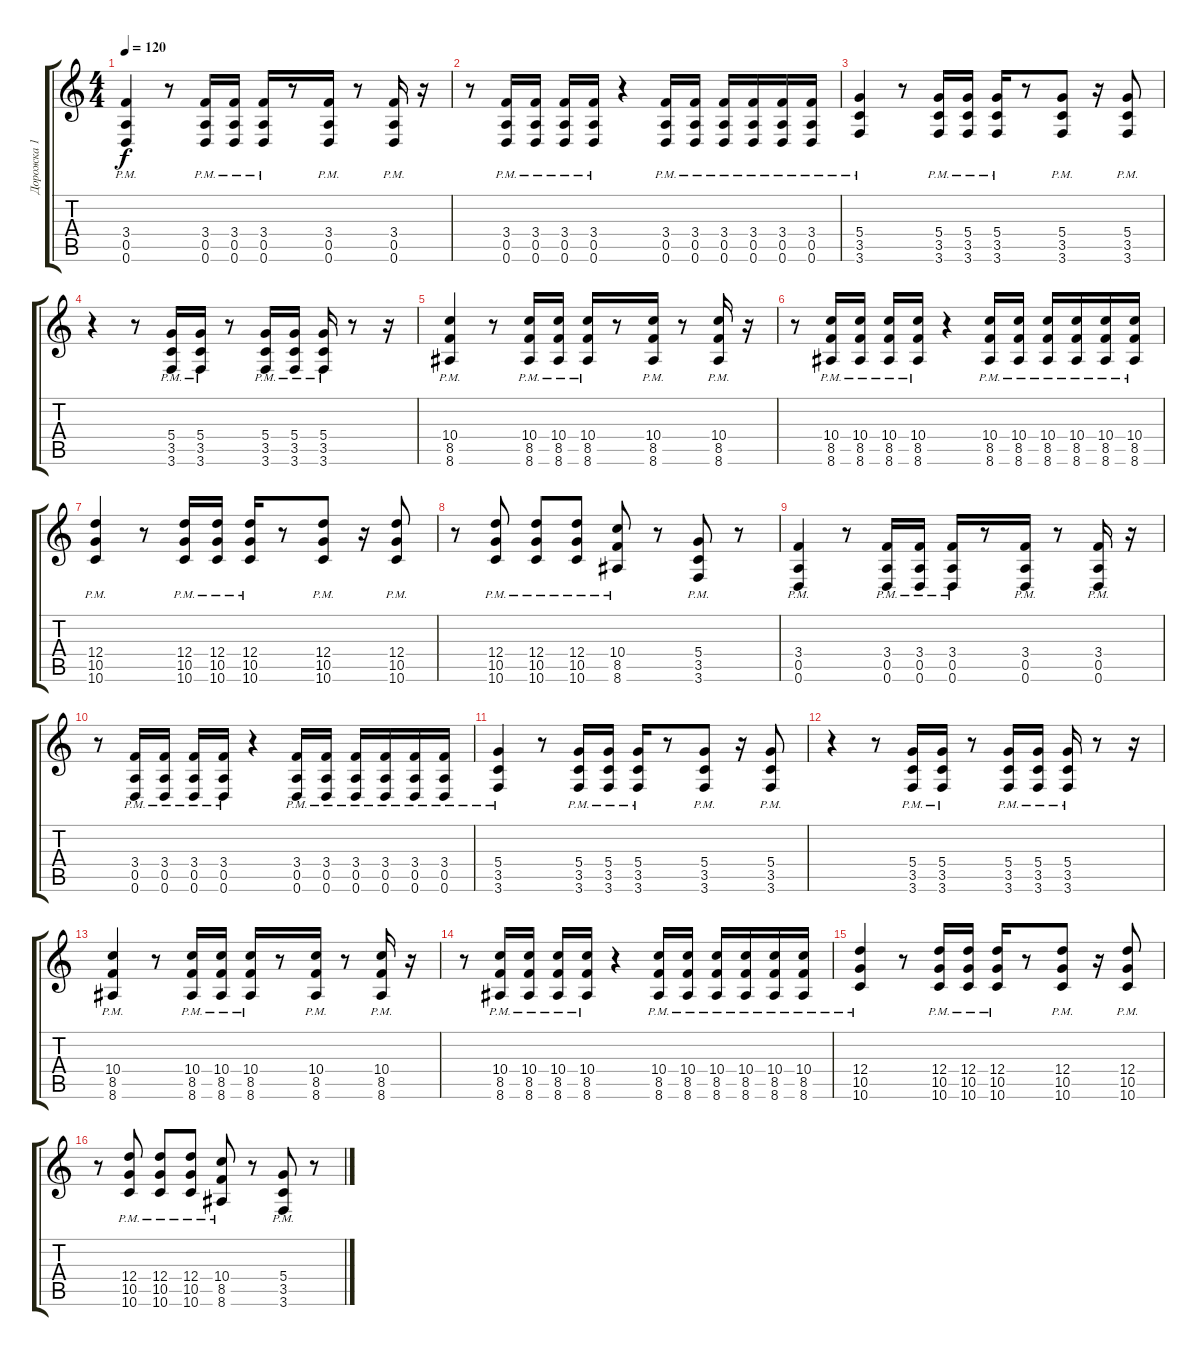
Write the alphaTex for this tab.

\track ("Дорожка 1" "Дорожка 1") {instrument overdrivenguitar}
\staff {score tabs}
\tuning (E4 B3 G3 D3 A2 D2) {hide}
\ts (4 4)
\tempo 120
\clef g2
\ks c
(3.4{pm} 0.5{pm} 0.6{pm}).4{dy f} r.8 (3.4{pm} 0.5{pm} 0.6{pm}).16 (3.4{pm} 0.5{pm} 0.6{pm}).16 (3.4{pm} 0.5{pm} 0.6{pm}).16 r.8 (3.4{pm} 0.5{pm} 0.6{pm}).16 r.8 (3.4{pm} 0.5{pm} 0.6{pm}).16 r.16 |
r.8 (3.4{pm} 0.5{pm} 0.6{pm}).16 (3.4{pm} 0.5{pm} 0.6{pm}).16 (3.4{pm} 0.5{pm} 0.6{pm}).16 (3.4{pm} 0.5{pm} 0.6{pm}).16 r.4 (3.4{pm} 0.5{pm} 0.6{pm}).16 (3.4{pm} 0.5{pm} 0.6{pm}).16 (3.4{pm} 0.5{pm} 0.6{pm}).16 (3.4{pm} 0.5{pm} 0.6{pm}).16 (3.4{pm} 0.5{pm} 0.6{pm}).16 (3.4{pm} 0.5{pm} 0.6{pm}).16 |
(5.4{pm} 3.5{pm} 3.6{pm}).4 r.8 (5.4{pm} 3.5{pm} 3.6{pm}).16 (5.4{pm} 3.5{pm} 3.6{pm}).16 (5.4{pm} 3.5{pm} 3.6{pm}).16 r.8 (5.4{pm} 3.5{pm} 3.6{pm}).8 r.16 (5.4{pm} 3.5{pm} 3.6{pm}).8 |
r.4 r.8 (5.4{pm} 3.5{pm} 3.6{pm}).16 (5.4{pm} 3.5{pm} 3.6{pm}).16 r.8 (5.4{pm} 3.5{pm} 3.6{pm}).16 (5.4{pm} 3.5{pm} 3.6{pm}).16 (5.4 3.5{pm} 3.6).16 r.8 r.16 |
(10.4{pm} 8.5{pm} 8.6{pm}).4 r.8 (10.4{pm} 8.5{pm} 8.6{pm}).16 (10.4{pm} 8.5{pm} 8.6{pm}).16 (10.4{pm} 8.5{pm} 8.6{pm}).16 r.8 (10.4{pm} 8.5{pm} 8.6{pm}).16 r.8 (10.4{pm} 8.5{pm} 8.6{pm}).16 r.16 |
r.8 (10.4{pm} 8.5{pm} 8.6{pm}).16 (10.4{pm} 8.5{pm} 8.6{pm}).16 (10.4{pm} 8.5{pm} 8.6{pm}).16 (10.4{pm} 8.5{pm} 8.6{pm}).16 r.4 (10.4{pm} 8.5{pm} 8.6{pm}).16 (10.4{pm} 8.5{pm} 8.6{pm}).16 (10.4{pm} 8.5{pm} 8.6{pm}).16 (10.4{pm} 8.5{pm} 8.6{pm}).16 (10.4{pm} 8.5{pm} 8.6{pm}).16 (10.4{pm} 8.5{pm} 8.6{pm}).16 |
(12.4{pm} 10.5{pm} 10.6{pm}).4 r.8 (12.4{pm} 10.5{pm} 10.6{pm}).16 (12.4{pm} 10.5{pm} 10.6{pm}).16 (12.4{pm} 10.5{pm} 10.6{pm}).16 r.8 (12.4{pm} 10.5{pm} 10.6{pm}).8 r.16 (12.4{pm} 10.5{pm} 10.6{pm}).8 |
r.8 (12.4{pm} 10.5{pm} 10.6{pm}).8 (12.4{pm} 10.5{pm} 10.6{pm}).8 (12.4{pm} 10.5{pm} 10.6{pm}).8 (10.4{pm} 8.5{pm} 8.6{pm}).8 r.8 (5.4{pm} 3.5{pm} 3.6{pm}).8 r.8 |
(3.4{pm} 0.5{pm} 0.6{pm}).4 r.8 (3.4{pm} 0.5{pm} 0.6{pm}).16 (3.4{pm} 0.5{pm} 0.6{pm}).16 (3.4{pm} 0.5{pm} 0.6{pm}).16 r.8 (3.4{pm} 0.5{pm} 0.6{pm}).16 r.8 (3.4{pm} 0.5{pm} 0.6{pm}).16 r.16 |
r.8 (3.4{pm} 0.5{pm} 0.6{pm}).16 (3.4{pm} 0.5{pm} 0.6{pm}).16 (3.4{pm} 0.5{pm} 0.6{pm}).16 (3.4{pm} 0.5{pm} 0.6{pm}).16 r.4 (3.4{pm} 0.5{pm} 0.6{pm}).16 (3.4{pm} 0.5{pm} 0.6{pm}).16 (3.4{pm} 0.5{pm} 0.6{pm}).16 (3.4{pm} 0.5{pm} 0.6{pm}).16 (3.4{pm} 0.5{pm} 0.6{pm}).16 (3.4{pm} 0.5{pm} 0.6{pm}).16 |
(5.4{pm} 3.5{pm} 3.6{pm}).4 r.8 (5.4{pm} 3.5{pm} 3.6{pm}).16 (5.4{pm} 3.5{pm} 3.6{pm}).16 (5.4{pm} 3.5{pm} 3.6{pm}).16 r.8 (5.4{pm} 3.5{pm} 3.6{pm}).8 r.16 (5.4{pm} 3.5{pm} 3.6{pm}).8 |
r.4 r.8 (5.4{pm} 3.5{pm} 3.6{pm}).16 (5.4{pm} 3.5{pm} 3.6{pm}).16 r.8 (5.4{pm} 3.5{pm} 3.6{pm}).16 (5.4{pm} 3.5{pm} 3.6{pm}).16 (5.4 3.5{pm} 3.6).16 r.8 r.16 |
(10.4{pm} 8.5{pm} 8.6{pm}).4 r.8 (10.4{pm} 8.5{pm} 8.6{pm}).16 (10.4{pm} 8.5{pm} 8.6{pm}).16 (10.4{pm} 8.5{pm} 8.6{pm}).16 r.8 (10.4{pm} 8.5{pm} 8.6{pm}).16 r.8 (10.4{pm} 8.5{pm} 8.6{pm}).16 r.16 |
r.8 (10.4{pm} 8.5{pm} 8.6{pm}).16 (10.4{pm} 8.5{pm} 8.6{pm}).16 (10.4{pm} 8.5{pm} 8.6{pm}).16 (10.4{pm} 8.5{pm} 8.6{pm}).16 r.4 (10.4{pm} 8.5{pm} 8.6{pm}).16 (10.4{pm} 8.5{pm} 8.6{pm}).16 (10.4{pm} 8.5{pm} 8.6{pm}).16 (10.4{pm} 8.5{pm} 8.6{pm}).16 (10.4{pm} 8.5{pm} 8.6{pm}).16 (10.4{pm} 8.5{pm} 8.6{pm}).16 |
(12.4{pm} 10.5{pm} 10.6{pm}).4 r.8 (12.4{pm} 10.5{pm} 10.6{pm}).16 (12.4{pm} 10.5{pm} 10.6{pm}).16 (12.4{pm} 10.5{pm} 10.6{pm}).16 r.8 (12.4{pm} 10.5{pm} 10.6{pm}).8 r.16 (12.4{pm} 10.5{pm} 10.6{pm}).8 |
r.8 (12.4{pm} 10.5{pm} 10.6{pm}).8 (12.4{pm} 10.5{pm} 10.6{pm}).8 (12.4{pm} 10.5{pm} 10.6{pm}).8 (10.4{pm} 8.5{pm} 8.6{pm}).8 r.8 (5.4{pm} 3.5{pm} 3.6{pm}).8 r.8
